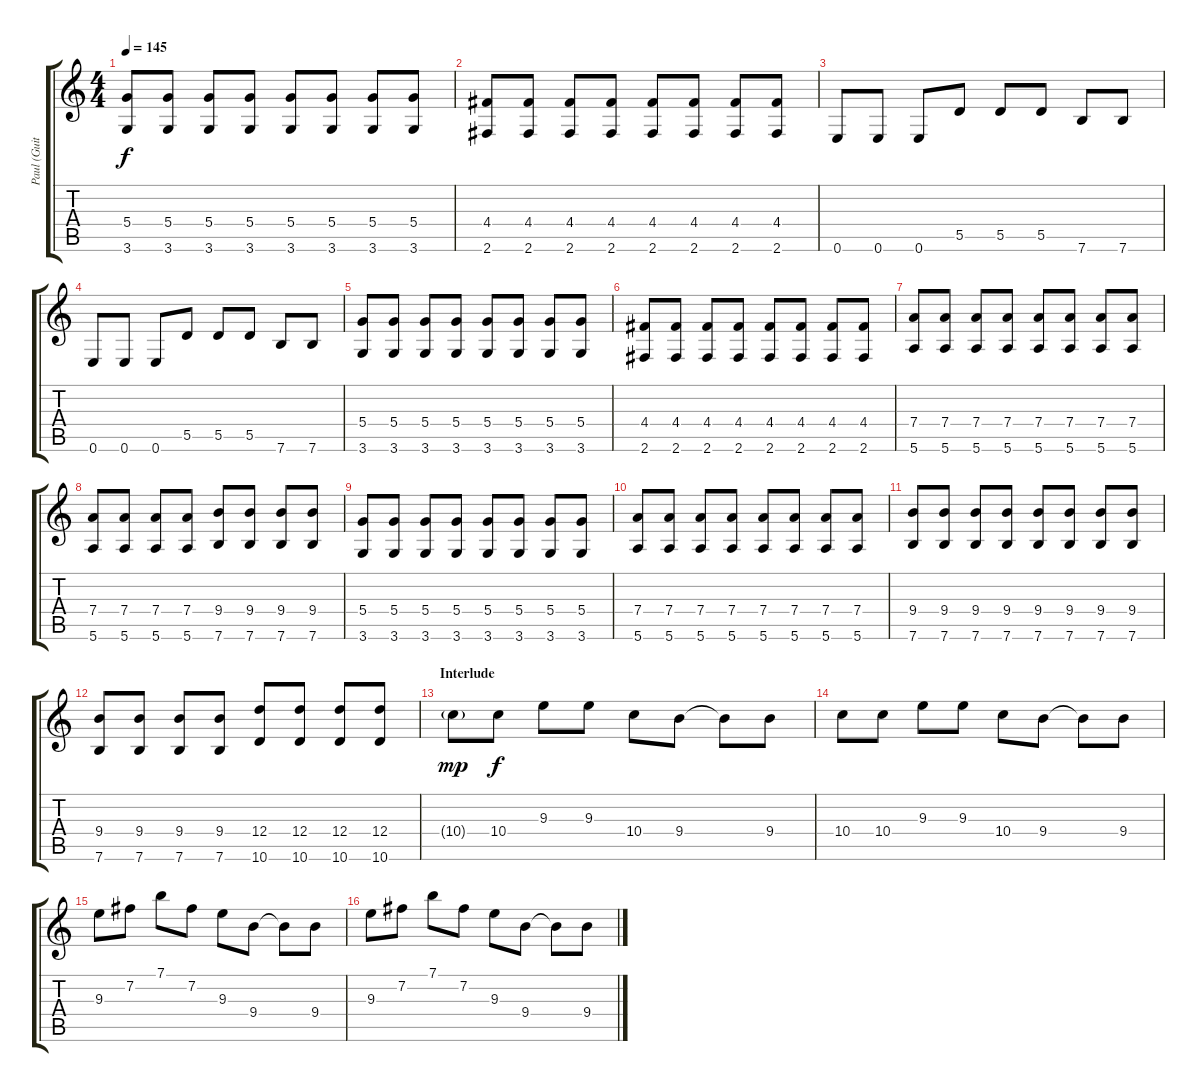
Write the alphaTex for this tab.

\track ("Paul (Guitar)" "Paul (Guit") {instrument overdrivenguitar}
\staff {score tabs}
\tuning (E4 B3 G3 D3 A2 E2) {hide}
\ts (4 4)
\tempo 145
\clef g2
\ks c
(5.4 3.6).8{dy f} (5.4 3.6).8 (5.4 3.6).8 (5.4 3.6).8 (5.4 3.6).8 (5.4 3.6).8 (5.4 3.6).8 (5.4 3.6).8 |
(4.4 2.6).8 (4.4 2.6).8 (4.4 2.6).8 (4.4 2.6).8 (4.4 2.6).8 (4.4 2.6).8 (4.4 2.6).8 (4.4 2.6).8 |
0.6.8 0.6.8 0.6.8 5.5.8 5.5.8 5.5.8 7.6.8 7.6.8 |
0.6.8 0.6.8 0.6.8 5.5.8 5.5.8 5.5.8 7.6.8 7.6.8 |
(5.4 3.6).8 (5.4 3.6).8 (5.4 3.6).8 (5.4 3.6).8 (5.4 3.6).8 (5.4 3.6).8 (5.4 3.6).8 (5.4 3.6).8 |
(4.4 2.6).8 (4.4 2.6).8 (4.4 2.6).8 (4.4 2.6).8 (4.4 2.6).8 (4.4 2.6).8 (4.4 2.6).8 (4.4 2.6).8 |
(7.4 5.6).8 (7.4 5.6).8 (7.4 5.6).8 (7.4 5.6).8 (7.4 5.6).8 (7.4 5.6).8 (7.4 5.6).8 (7.4 5.6).8 |
(7.4 5.6).8 (7.4 5.6).8 (7.4 5.6).8 (7.4 5.6).8 (9.4 7.6).8 (9.4 7.6).8 (9.4 7.6).8 (9.4 7.6).8 |
(5.4 3.6).8 (5.4 3.6).8 (5.4 3.6).8 (5.4 3.6).8 (5.4 3.6).8 (5.4 3.6).8 (5.4 3.6).8 (5.4 3.6).8 |
(7.4 5.6).8 (7.4 5.6).8 (7.4 5.6).8 (7.4 5.6).8 (7.4 5.6).8 (7.4 5.6).8 (7.4 5.6).8 (7.4 5.6).8 |
(9.4 7.6).8 (9.4 7.6).8 (9.4 7.6).8 (9.4 7.6).8 (9.4 7.6).8 (9.4 7.6).8 (9.4 7.6).8 (9.4 7.6).8 |
(9.4 7.6).8 (9.4 7.6).8 (9.4 7.6).8 (9.4 7.6).8 (12.4 10.6).8 (12.4 10.6).8 (12.4 10.6).8 (12.4 10.6).8 |
\section ("" "Interlude")
10.4{g}.8{dy mp} 10.4.8{dy f} 9.3.8 9.3.8 10.4.8 9.4.8 9.4{t}.8 9.4.8 |
10.4.8 10.4.8 9.3.8 9.3.8 10.4.8 9.4.8 9.4{t}.8 9.4.8 |
9.3.8 7.2.8 7.1.8 7.2.8 9.3.8 9.4.8 9.4{t}.8 9.4.8 |
9.3.8 7.2.8 7.1.8 7.2.8 9.3.8 9.4.8 9.4{t}.8 9.4.8
